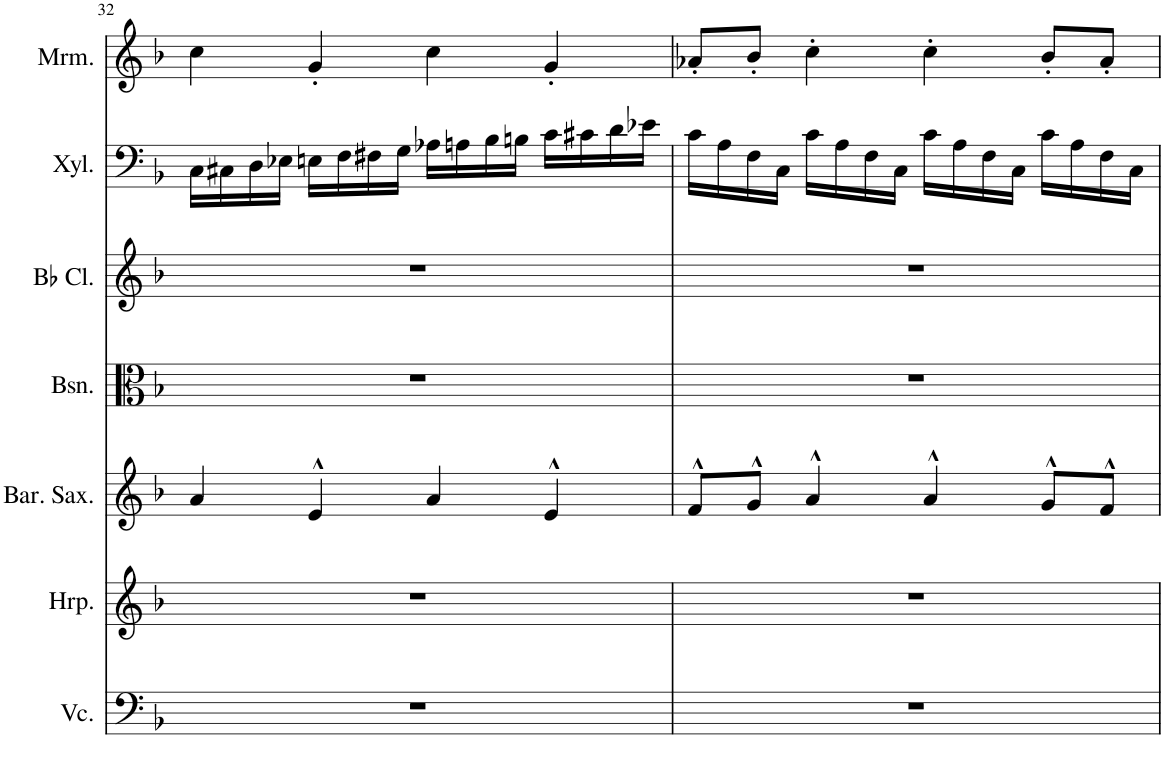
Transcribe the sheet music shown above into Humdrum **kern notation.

**kern	**kern	**kern	**kern	**kern	**kern	**kern
*part7	*part6	*part5	*part4	*part3	*part2	*part1
*staff7	*staff6	*staff5	*staff4	*staff3	*staff2	*staff1
*I"Violoncello	*I"Harp	*I"Baritone Saxophone	*I"Bassoon	*I"Bb Clarinet	*I"Xylophone	*I"Marimba
*I'Vc.	*I'Hrp.	*I'Bar. Sax.	*I'Bsn.	*I'Bb Cl.	*I'Xyl.	*I'Mrm.
!!LO:PB:g=z
*clefF4	*clefG2	*clefG2	*clefC3	*clefG2	*clefF4	*clefG2
*	*Trd8c14	*Trd12c21	*	*Trd1c2	*Trd-7c-12	*
*k[b-]	*k[b-]	*k[b-]	*k[b-]	*k[b-]	*k[b-]	*k[b-]
*M4/4	*M4/4	*M4/4	*M4/4	*M4/4	*M4/4	*M4/4
=32	=32	=32	=32	=32	=32	=32
1r	1r	4a/	1r	1r	16C\LL	4cc\
.	.	.	.	.	16C#X\	.
.	.	.	.	.	16D\	.
.	.	.	.	.	16E-X\JJ	.
.	.	4e^^/	.	.	16En\LL	4g'/
.	.	.	.	.	16F\	.
.	.	.	.	.	16F#X\	.
.	.	.	.	.	16G\JJ	.
.	.	4a/	.	.	16A-X\LL	4cc\
.	.	.	.	.	16An\	.
.	.	.	.	.	16B-\	.
.	.	.	.	.	16Bn\JJ	.
.	.	4e^^/	.	.	16c\LL	4g'/
.	.	.	.	.	16c#X\	.
.	.	.	.	.	16d\	.
.	.	.	.	.	16e-X\JJ	.
=33	=33	=33	=33	=33	=33	=33
1r	1r	8f^^/L	1r	1r	16c\LL	8a-X'/L
.	.	.	.	.	16A\	.
.	.	8g^^/J	.	.	16F\	8b-'/J
.	.	.	.	.	16C\JJ	.
.	.	4a^^/	.	.	16c\LL	4cc'\
.	.	.	.	.	16A\	.
.	.	.	.	.	16F\	.
.	.	.	.	.	16C\JJ	.
.	.	4a^^/	.	.	16c\LL	4cc'\
.	.	.	.	.	16A\	.
.	.	.	.	.	16F\	.
.	.	.	.	.	16C\JJ	.
.	.	8g^^/L	.	.	16c\LL	8b-'/L
.	.	.	.	.	16A\	.
.	.	8f^^/J	.	.	16F\	8a-'/J
.	.	.	.	.	16C\JJ	.
=	=	=	=	=	=	=
*-	*-	*-	*-	*-	*-	*-
